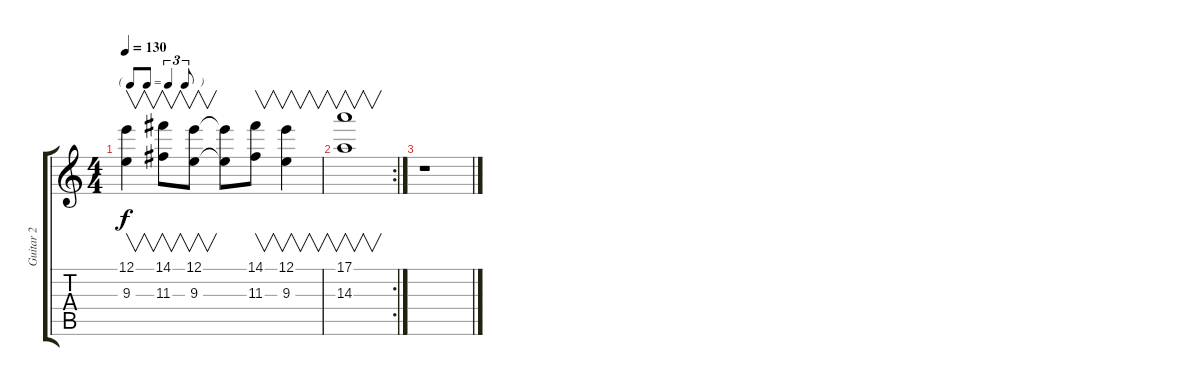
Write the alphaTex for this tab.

\track ("Guitar 2" "Guitar 2") {instrument distortionguitar}
\staff {score tabs}
\tuning (E4 B3 G3 D3 A2 E2) {hide}
\ts (4 4)
\tf triplet8th
\tempo 130
\clef g2
\ks c
(12.1 9.3).4{v dy f} (14.1 11.3).8{v} (12.1 9.3).8{v} (12.1{t} 9.3{t}).8 (14.1 11.3).8{v} (12.1 9.3).4{v} |
\rc 2
(17.1 14.3).1{v} |
r.1
